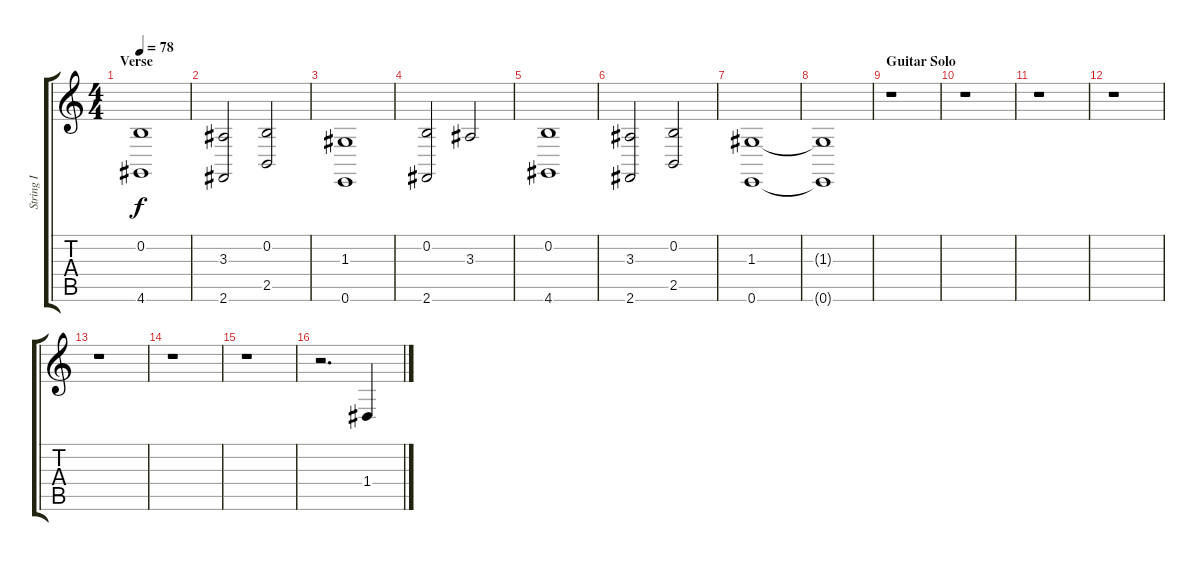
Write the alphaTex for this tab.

\track ("String I" "String I") {instrument tremolostrings}
\staff {score tabs}
\tuning (E4 B3 G3 D3 A2 E2) {hide}
\ts (4 4)
\section ("" "Verse")
\tempo 78
\clef g2
\ks c
(0.2 4.6).1{dy f} |
(3.3 2.6).2 (0.2 2.5).2 |
(1.3 0.6).1 |
(0.2 2.6).2 3.3.2 |
(0.2 4.6).1 |
(3.3 2.6).2 (0.2 2.5).2 |
(1.3 0.6).1 |
(1.3{t} 0.6{t}).1 |
\section ("" "Guitar Solo")
r.1 |
r.1 |
r.1 |
r.1 |
r.1 |
r.1 |
r.1 |
r.2{d} 1.4.4
